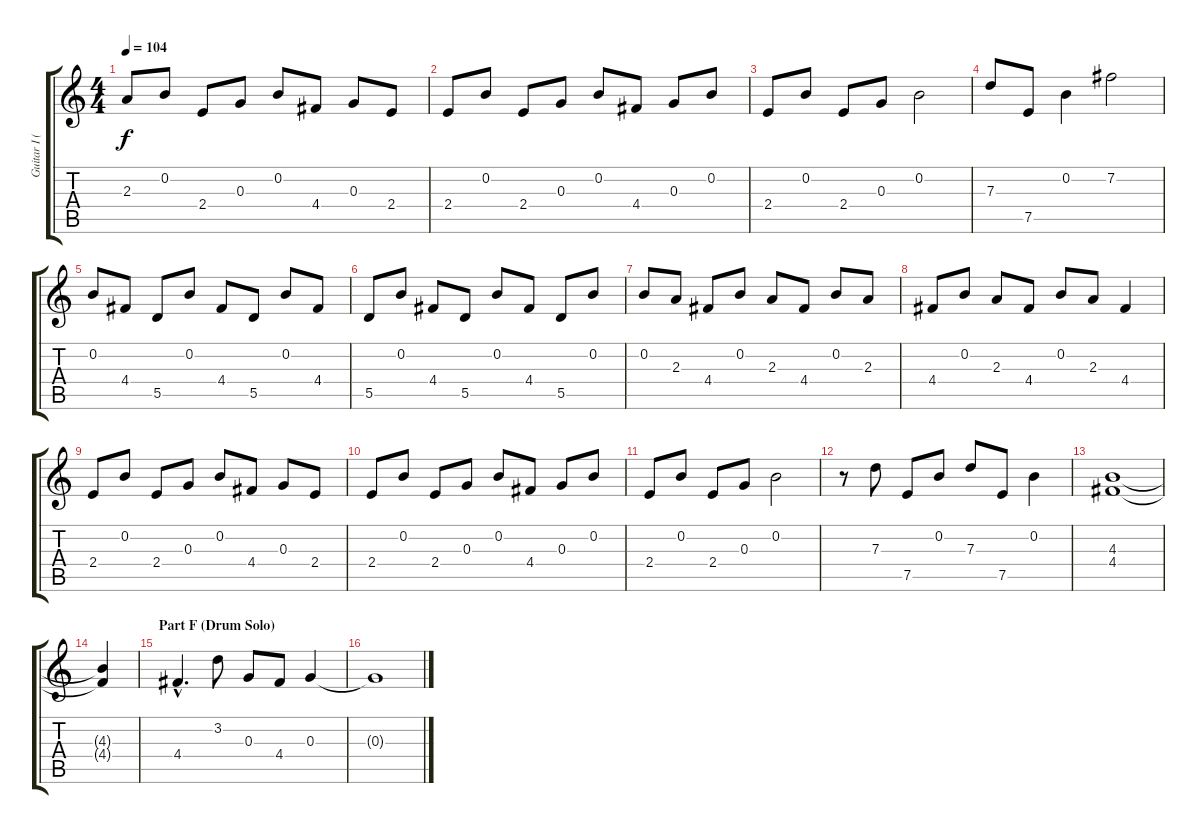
\track ("Guitar I (Kaoru)" "Guitar I (") {instrument distortionguitar}
\staff {score tabs}
\tuning (E4 B3 G3 D3 A2 E2) {hide}
\ts (4 4)
\tempo 104
\clef g2
\ks c
2.3.8{dy f} 0.2.8 2.4.8 0.3.8 0.2.8 4.4.8 0.3.8 2.4.8 |
2.4.8 0.2.8 2.4.8 0.3.8 0.2.8 4.4.8 0.3.8 0.2.8 |
2.4.8 0.2.8 2.4.8 0.3.8 0.2.2 |
7.3.8 7.5.8 0.2.4 7.2.2 |
0.2.8 4.4.8 5.5.8 0.2.8 4.4.8 5.5.8 0.2.8 4.4.8 |
5.5.8 0.2.8 4.4.8 5.5.8 0.2.8 4.4.8 5.5.8 0.2.8 |
0.2.8 2.3.8 4.4.8 0.2.8 2.3.8 4.4.8 0.2.8 2.3.8 |
4.4.8 0.2.8 2.3.8 4.4.8 0.2.8 2.3.8 4.4.4 |
2.4.8 0.2.8 2.4.8 0.3.8 0.2.8 4.4.8 0.3.8 2.4.8 |
2.4.8 0.2.8 2.4.8 0.3.8 0.2.8 4.4.8 0.3.8 0.2.8 |
2.4.8 0.2.8 2.4.8 0.3.8 0.2.2 |
r.8 7.3.8 7.5.8 0.2.8 7.3.8 7.5.8 0.2.4 |
(4.3 4.4).1 |
(4.3{t} 4.4{t}).4 |
\section ("" "Part F (Drum Solo)")
4.4{hac}.4{d} 3.2.8 0.3.8 4.4.8 0.3.4 |
0.3{t}.1
